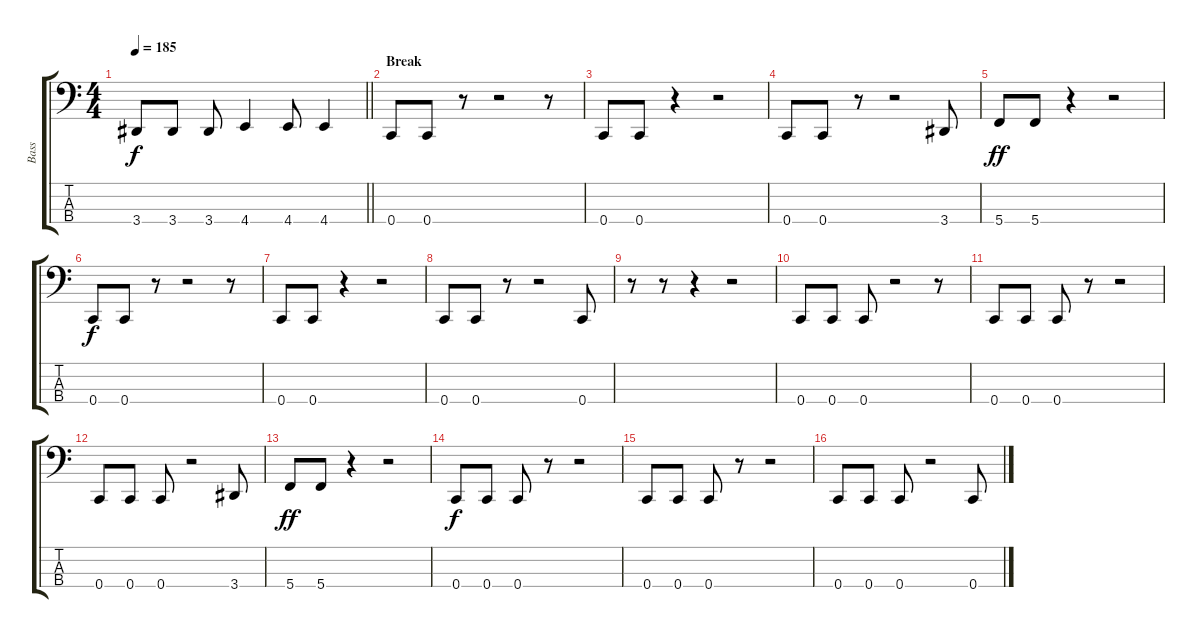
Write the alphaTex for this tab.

\track ("Bass" "Bass") {instrument electricbassfinger}
\staff {score tabs}
\tuning (Eb2 Bb1 F1 C1) {hide}
\ts (4 4)
\tempo 185
\clef f4
\barLineRight lightlight
\ks c
3.4{t}.8{dy f} 3.4.8 3.4.8 4.4.4 4.4.8 4.4.4 |
\section ("" "Break")
0.4.8 0.4.8 r.8 r.2 r.8 |
0.4.8 0.4.8 r.4 r.2 |
0.4.8 0.4.8 r.8 r.2 3.4.8 |
5.4.8{dy ff} 5.4.8 r.4 r.2 |
0.4.8{dy f} 0.4.8 r.8 r.2 r.8 |
0.4.8 0.4.8 r.4 r.2 |
0.4.8 0.4.8 r.8 r.2 0.4.8 |
r.8 r.8 r.4 r.2 |
0.4.8 0.4.8 0.4.8 r.2 r.8 |
0.4.8 0.4.8 0.4.8 r.8 r.2 |
0.4.8 0.4.8 0.4.8 r.2 3.4.8 |
5.4.8{dy ff} 5.4.8 r.4 r.2 |
0.4.8{dy f} 0.4.8 0.4.8 r.8 r.2 |
0.4.8 0.4.8 0.4.8 r.8 r.2 |
0.4.8 0.4.8 0.4.8 r.2 0.4.8
